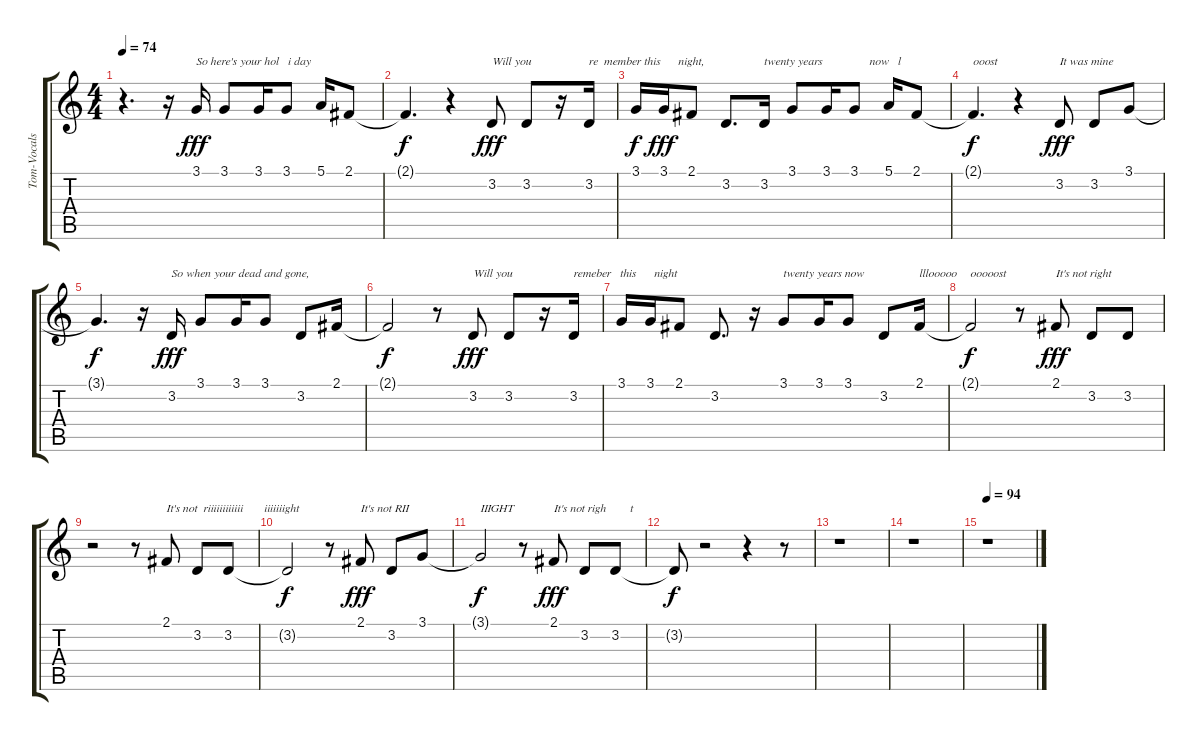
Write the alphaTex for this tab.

\track ("Tom-Vocals" "Tom-Vocals") {instrument tenorsax}
\staff {score tabs}
\tuning (E4 B3 G3 D3 A2 E2) {hide}
\ts (4 4)
\tempo 74
\clef g2
\ks c
r.4{d dy fff} r.16 3.1.16{txt "So here's your hol   i day"} 3.1.8 3.1.16 3.1.8 5.1.16 2.1.8 |
2.1{t}.4{d dy f} r.4 3.2.8{txt "Will you" dy fff} 3.2.8 r.16 3.2.16{txt "re  member this      night,"} |
3.1.16{dy f} 3.1.16{dy fff} 2.1.8 3.2.8{d} 3.2.16{txt "twenty years"} 3.1.8 3.1.16 3.1.8{txt "     now   l"} 5.1.16 2.1.8 |
2.1{t}.4{d txt "ooost" dy f} r.4 3.2.8{txt "It was mine" dy fff} 3.2.8 3.1.8 |
3.1{t}.4{d dy f} r.16 3.2.16{txt "So when your dead and gone," dy fff} 3.1.8 3.1.16 3.1.8 3.2.8 2.1.16 |
2.1{t}.2{dy f} r.8 3.2.8{txt "Will you" dy fff} 3.2.8 r.16 3.2.16{txt "remeber   this      night"} |
3.1.16 3.1.16 2.1.8 3.2.8{d} r.16 3.1.8{txt "twenty years now"} 3.1.16 3.1.8 3.2.8 2.1.16{txt "lllooooo"} |
2.1{t}.2{txt "ooooost" dy f} r.8 2.1.8{txt "It's not right" dy fff} 3.2.8 3.2.8 |
r.2 r.8 2.1.8{txt "It's not  riiiiiiiiiiii"} 3.2.8 3.2.8{txt "            iiiiiiight"} |
3.2{t}.2{dy f} r.8 2.1.8{txt "It's not RII" dy fff} 3.2.8 3.1.8 |
3.1{t}.2{txt "IIIGHT" dy f} r.8 2.1.8{txt "It's not righ        t" dy fff} 3.2.8 3.2.8 |
3.2{t}.8{dy f} r.2 r.4 r.8 |
r.1 |
r.1 |
\tempo 94
r.1
